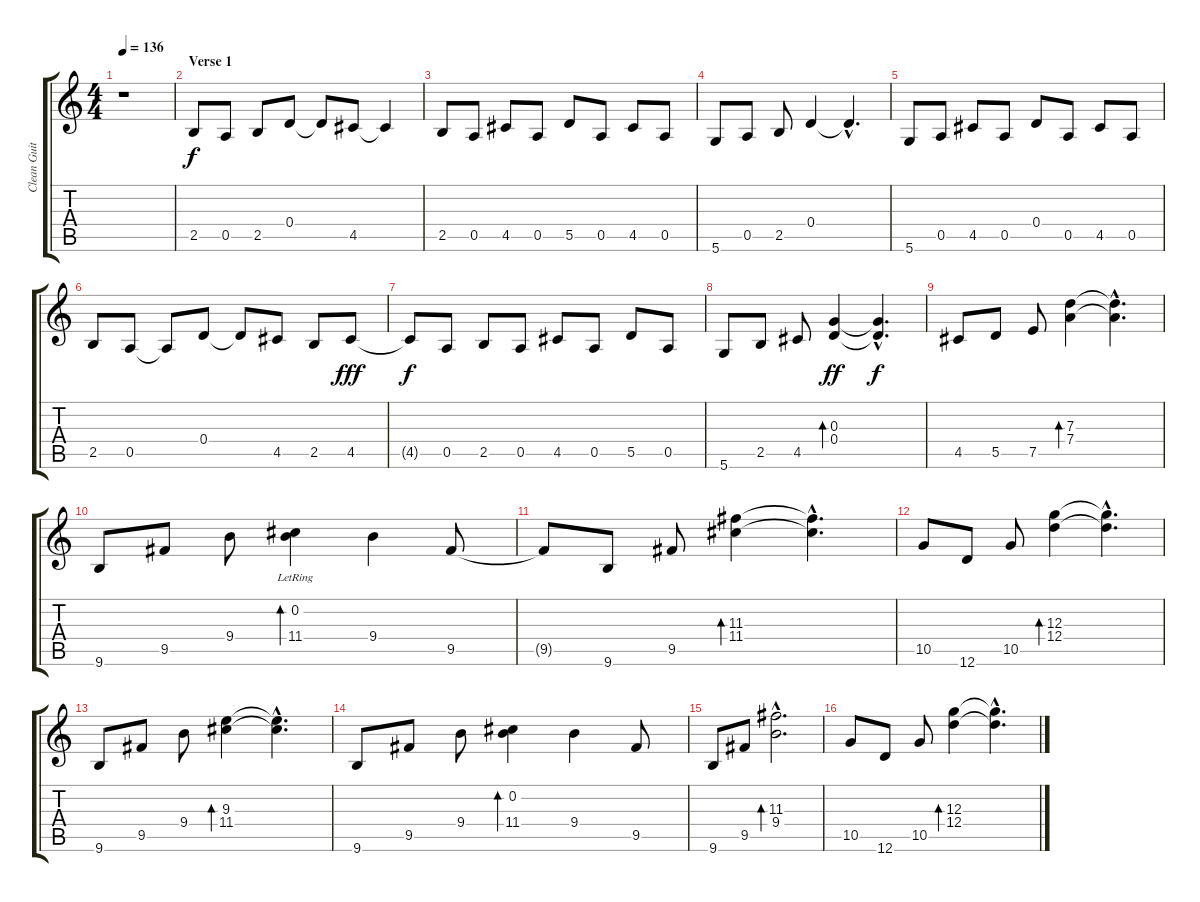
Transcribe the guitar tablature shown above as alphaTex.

\track ("Clean Guitar" "Clean Guit") {instrument electricguitarclean}
\staff {score tabs}
\tuning (E4 B3 G3 D3 A2 D2) {hide}
\ts (4 4)
\tempo 136
\clef g2
\ks c
r.1{dy f} |
\section ("" "Verse 1")
2.5.8 0.5.8 2.5.8 0.4.8 0.4{t}.8 4.5.8 4.5{t}.4 |
2.5.8 0.5.8 4.5.8 0.5.8 5.5.8 0.5.8 4.5.8 0.5.8 |
5.6.8 0.5.8 2.5.8 0.4.4 0.4{hac t}.4{d} |
5.6.8 0.5.8 4.5.8 0.5.8 0.4.8 0.5.8 4.5.8 0.5.8 |
2.5.8 0.5.8 0.5{t}.8 0.4.8 0.4{t}.8 4.5.8 2.5.8 4.5.8{dy fff} |
4.5{t}.8{dy f} 0.5.8 2.5.8 0.5.8 4.5.8 0.5.8 5.5.8 0.5.8 |
5.6.8 2.5.8 4.5.8 (0.3 0.4).4{bd 120 dy ff} (0.3{hac t} 0.4{hac t}).4{d dy f} |
4.5.8 5.5.8 7.5.8 (7.3 7.4).4{bd 120} (7.3{hac t} 7.4{hac t}).4{d} |
9.6.8 9.5.8 9.4.8 (0.2{lr} 11.4).4{bd 120} 9.4.4 9.5.8 |
9.5{t}.8 9.6.8 9.5.8 (11.3 11.4).4{bd 120} (11.3{hac t} 11.4{hac t}).4{d} |
10.5.8 12.6.8 10.5.8 (12.3 12.4).4{bd 120} (12.3{hac t} 12.4{hac t}).4{d} |
9.6.8 9.5.8 9.4.8 (9.3 11.4).4{bd 120} (9.3{hac t} 11.4{hac t}).4{d} |
9.6.8 9.5.8 9.4.8 (0.2 11.4).4{bd 120} 9.4.4 9.5.8 |
9.6.8 9.5.8 (11.3{hac} 9.4{hac}).2{d bd 120} |
10.5.8 12.6.8 10.5.8 (12.3 12.4).4{bd 120} (12.3{hac t} 12.4{hac t}).4{d}
